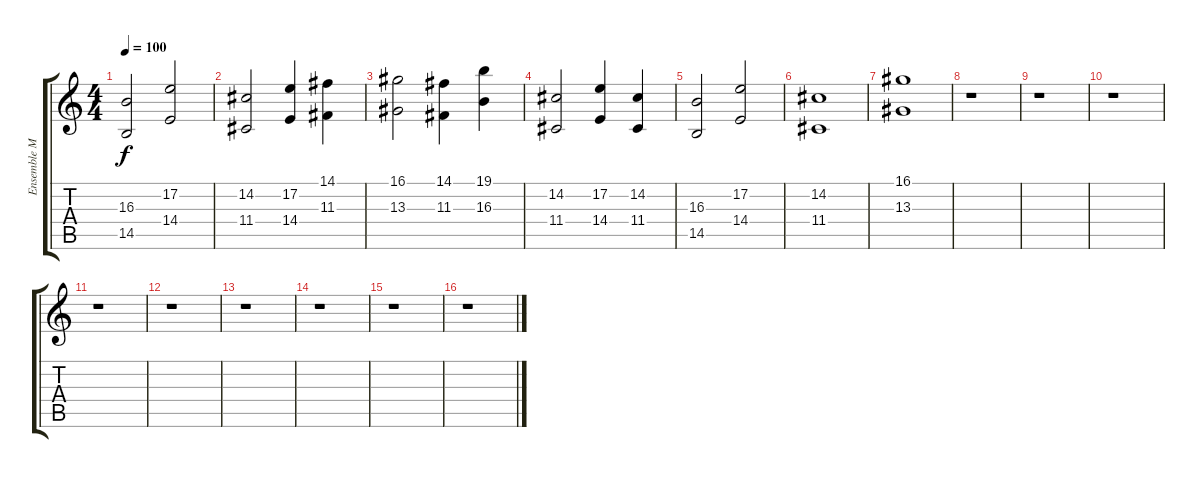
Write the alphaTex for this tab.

\track ("Ensemble Melody" "Ensemble M") {instrument stringensemble1}
\staff {score tabs}
\tuning (E4 B3 G3 D3 A2 E2) {hide}
\ts (4 4)
\tempo 100
\clef g2
\ks c
(16.3 14.5).2{dy f} (17.2 14.4).2 |
(14.2 11.4).2 (17.2 14.4).4 (14.1 11.3).4 |
(16.1 13.3).2 (14.1 11.3).4 (19.1 16.3).4 |
(14.2 11.4).2 (17.2 14.4).4 (14.2 11.4).4 |
(16.3 14.5).2 (17.2 14.4).2 |
(14.2 11.4).1 |
(16.1 13.3).1 |
\section ("" "")
r.1 |
r.1 |
r.1 |
r.1 |
\section ("" "")
r.1 |
r.1 |
r.1 |
r.1 |
\section ("" "")
r.1
